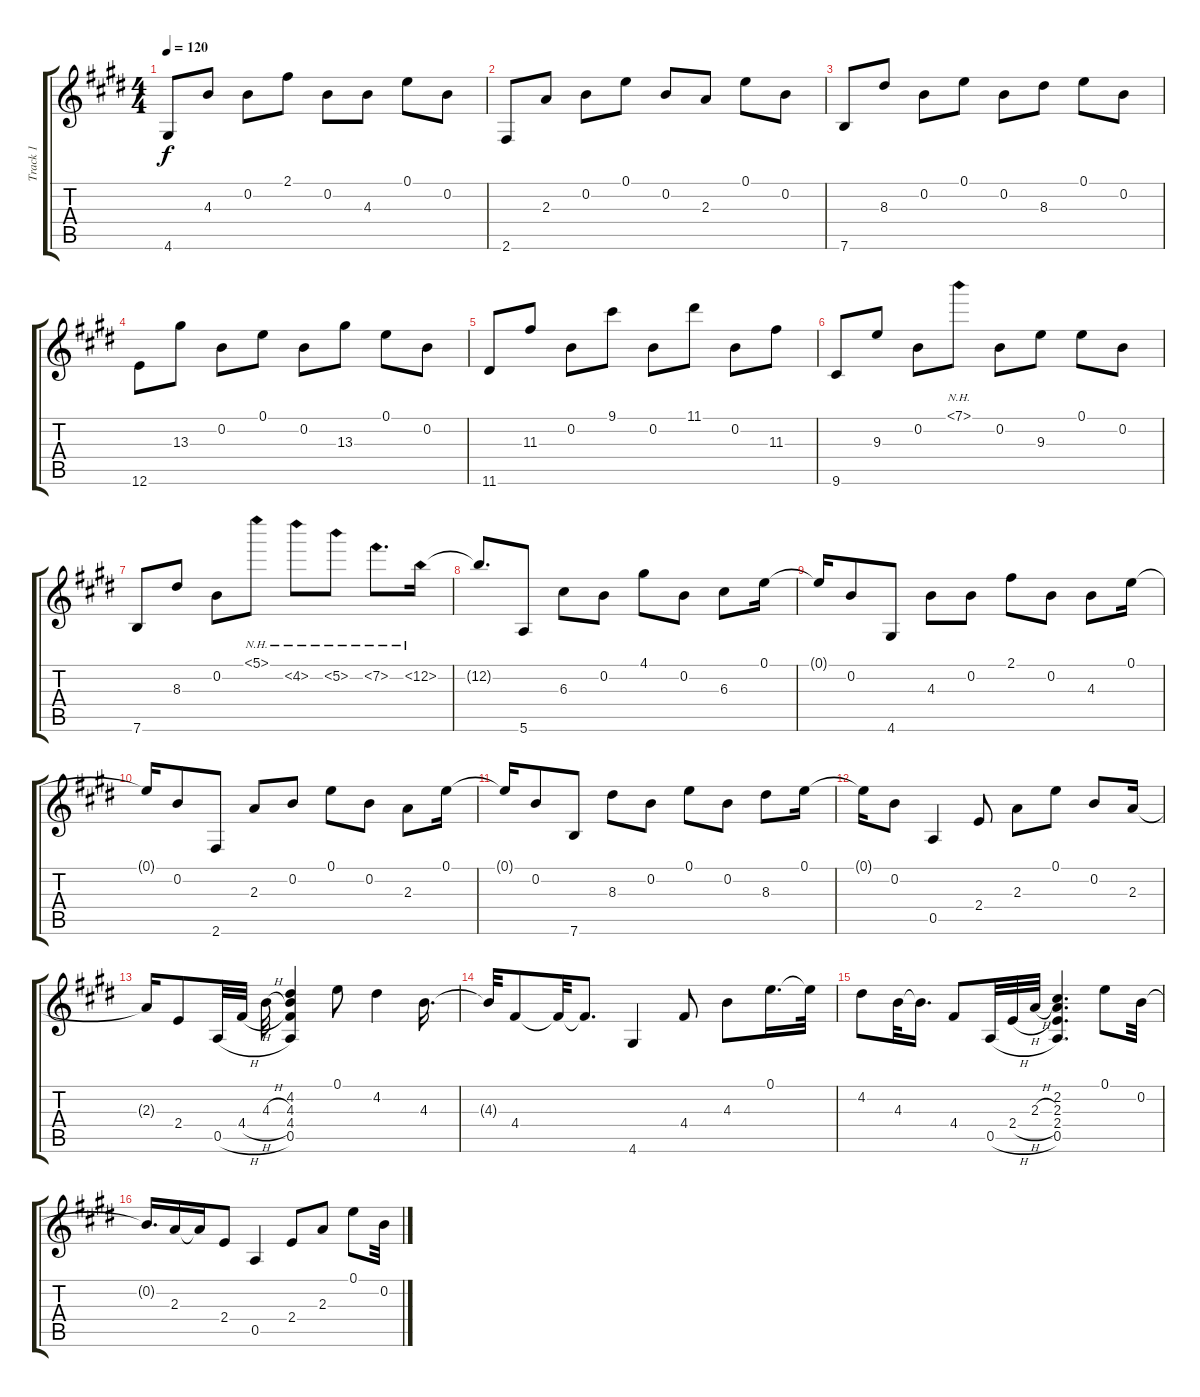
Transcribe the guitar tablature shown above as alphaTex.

\track ("Track 1" "Track 1") {instrument acousticguitarsteel}
\staff {score tabs}
\tuning (E4 B3 G3 D3 A2 E2) {hide}
\ts (4 4)
\tempo 120
\clef g2
\ks e
4.6.8{dy f} 4.3.8 0.2.8 2.1.8 0.2.8 4.3.8 0.1.8 0.2.8 |
2.6.8 2.3.8 0.2.8 0.1.8 0.2.8 2.3.8 0.1.8 0.2.8 |
7.6.8 8.3.8 0.2.8 0.1.8 0.2.8 8.3.8 0.1.8 0.2.8 |
12.6.8 13.3.8 0.2.8 0.1.8 0.2.8 13.3.8 0.1.8 0.2.8 |
11.6.8 11.3.8 0.2.8 9.1.8 0.2.8 11.1.8 0.2.8 11.3.8 |
9.6.8 9.3.8 0.2.8 7.1{nh}.8 0.2.8 9.3.8 0.1.8 0.2.8 |
7.6.8 8.3.8 0.2.8 5.1{nh}.8 4.2{nh}.8 5.2{nh}.8 7.2{nh}.8{d} 12.2{nh}.16 |
12.2{t}.8{d} 5.6.8 6.3.8 0.2.8 4.1.8 0.2.8 6.3.8 0.1.16 |
0.1{t}.16 0.2.8 4.6.8 4.3.8 0.2.8 2.1.8 0.2.8 4.3.8 0.1.16 |
0.1{t}.16 0.2.8 2.6.8 2.3.8 0.2.8 0.1.8 0.2.8 2.3.8 0.1.16 |
0.1{t}.16 0.2.8 7.6.8 8.3.8 0.2.8 0.1.8 0.2.8 8.3.8 0.1.16 |
0.1{t}.16 0.2.8 0.5.4 2.4.8 2.3.8 0.1.8 0.2.8 2.3.16 |
2.3{t}.16 2.4.8 0.5{h}.32 4.4{h}.32 4.3{h}.32 (4.2 4.3 4.4 0.5).4 0.1.8 4.2.4 4.3.16{d} |
4.3{t}.32 4.4.8 4.4{t}.32 4.4{t}.8{d} 4.6.4 4.4.8 4.3.8 0.1.16{d} 0.1{t}.32 |
4.2.8 4.3.32 4.3{t}.16{d} 4.4.8 0.5{h}.32 2.4{h}.32 2.3{h}.32 (2.2 2.3 2.4 0.5).4{d} 0.1.8 0.2.32 |
0.2{t}.16{d} 2.3.16 2.3{t}.16 2.4.8 0.5.4 2.4.8 2.3.8 0.1.8 0.2.32
